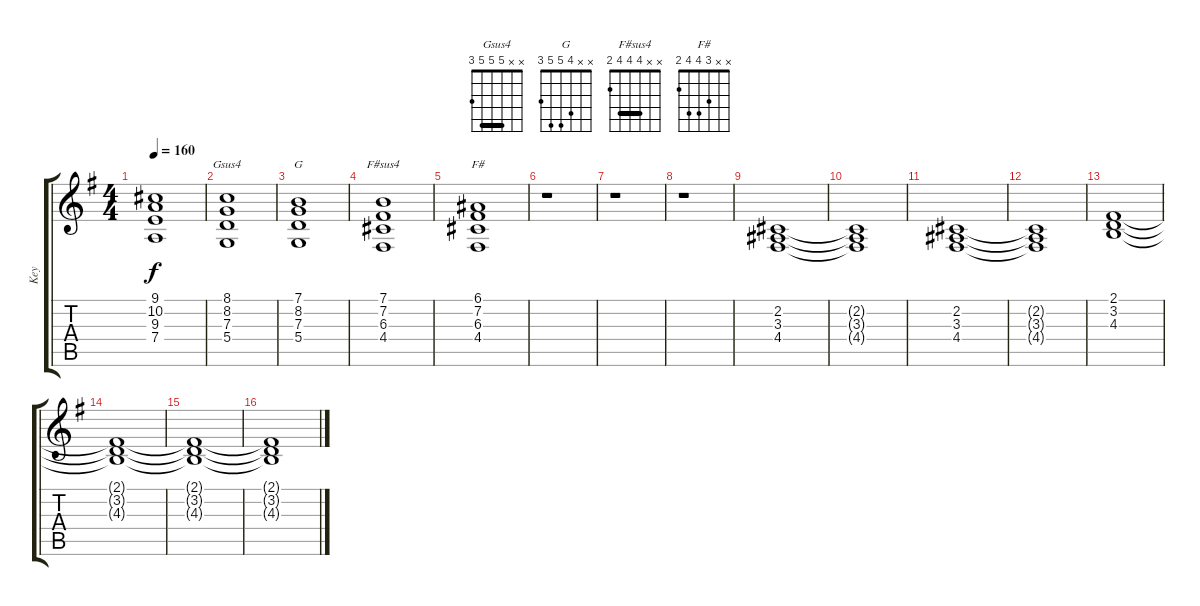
\track ("Key" "Key") {instrument stringensemble1}
\staff {score tabs}
\tuning (E4 B3 G3 D3 A2 E2) {hide}
\chord ("Gsus4" x x 5 5 5 3) {barre 5}
\chord ("G" x x 4 5 5 3)
\chord ("F#sus4" x x 4 4 4 2) {barre 4}
\chord ("F#" x x 3 4 4 2)
\ts (4 4)
\tempo 160
\clef g2
\ks g
(9.1{t} 10.2{t} 9.3{t} 7.4{t}).1{dy f} |
(8.1 8.2 7.3 5.4).1{ch "Gsus4"} |
(7.1 8.2 7.3 5.4).1{ch "G"} |
(7.1 7.2 6.3 4.4).1{ch "F#sus4"} |
(6.1 7.2 6.3 4.4).1{ch "F#"} |
r.1 |
r.1 |
r.1 |
(2.2 3.3 4.4).1 |
(2.2{t} 3.3{t} 4.4{t}).1 |
(2.2 3.3 4.4).1 |
(2.2{t} 3.3{t} 4.4{t}).1 |
(2.1 3.2 4.3).1 |
(2.1{t} 3.2{t} 4.3{t}).1 |
(2.1{t} 3.2{t} 4.3{t}).1 |
(2.1{t} 3.2{t} 4.3{t}).1
